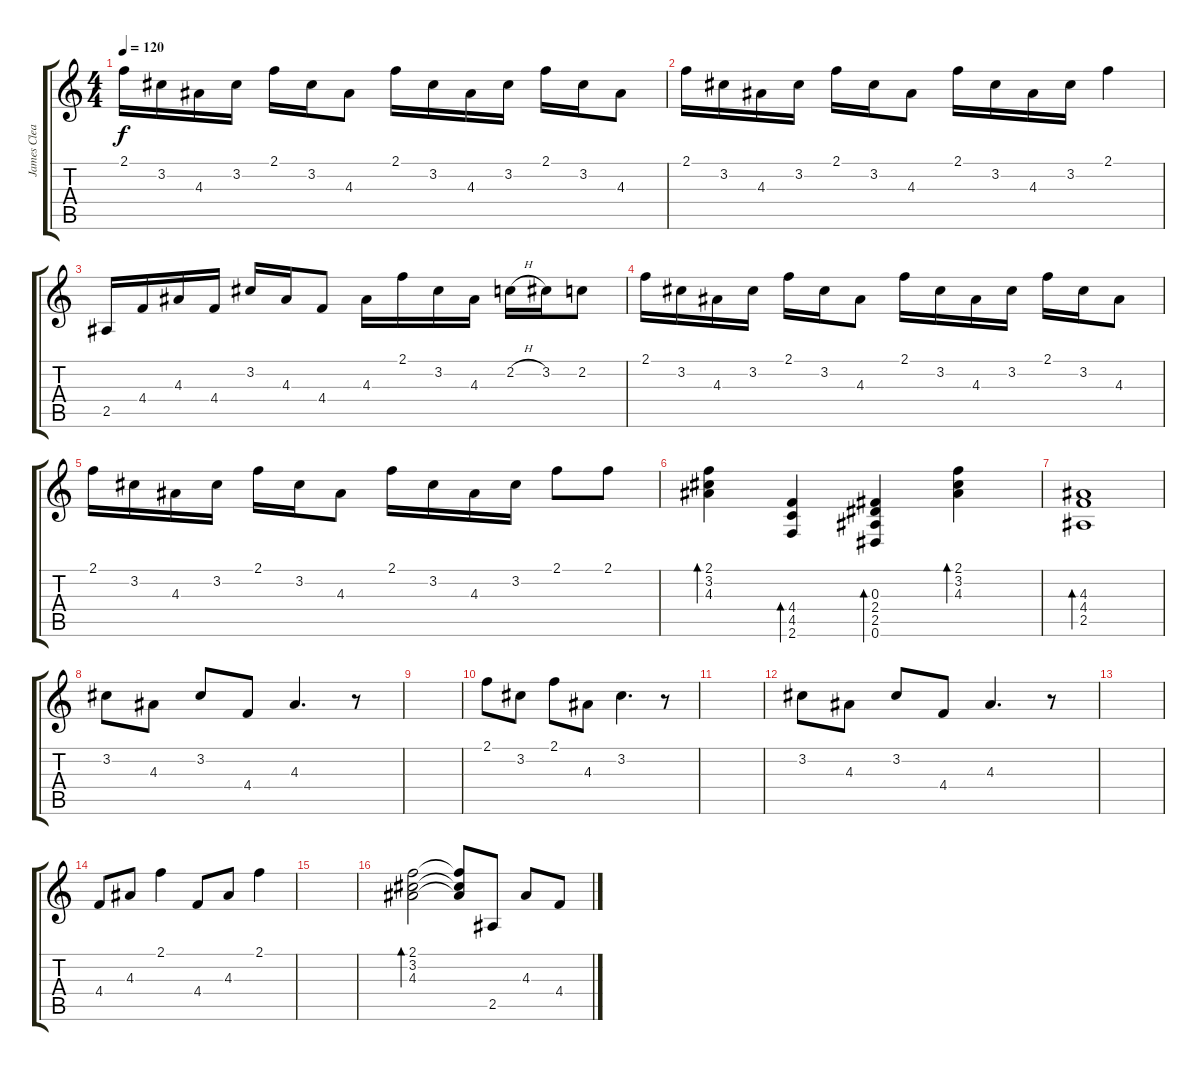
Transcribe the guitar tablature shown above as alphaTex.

\track ("James Clean" "James Clea") {instrument electricguitarclean}
\staff {score tabs}
\tuning (Eb4 Bb3 Gb3 Db3 Ab2 Eb2) {hide}
\ts (4 4)
\tempo 120
\clef g2
\ks c
2.1.16{dy f} 3.2.16 4.3.16 3.2.16 2.1.16 3.2.16 4.3.8 2.1.16 3.2.16 4.3.16 3.2.16 2.1.16 3.2.16 4.3.8 |
2.1.16 3.2.16 4.3.16 3.2.16 2.1.16 3.2.16 4.3.8 2.1.16 3.2.16 4.3.16 3.2.16 2.1.4 |
2.5.16 4.4.16 4.3.16 4.4.16 3.2.16 4.3.16 4.4.8 4.3.16 2.1.16 3.2.16 4.3.16 2.2{h}.16 3.2.16 2.2.8 |
2.1.16 3.2.16 4.3.16 3.2.16 2.1.16 3.2.16 4.3.8 2.1.16 3.2.16 4.3.16 3.2.16 2.1.16 3.2.16 4.3.8 |
2.1.16 3.2.16 4.3.16 3.2.16 2.1.16 3.2.16 4.3.8 2.1.16 3.2.16 4.3.16 3.2.16 2.1.8 2.1.8 |
(2.1 3.2 4.3).4{bd 120} (4.4 4.5 2.6).4{bd 120} (0.3 2.4 2.5 0.6).4{bd 120} (2.1 3.2 4.3).4{bd 120} |
(4.3 4.4 2.5).1{bd 120} |
3.2.8 4.3.8 3.2.8 4.4.8 4.3.4{d} r.8 |
|
2.1.8 3.2.8 2.1.8 4.3.8 3.2.4{d} r.8 |
|
3.2.8 4.3.8 3.2.8 4.4.8 4.3.4{d} r.8 |
|
4.4.8 4.3.8 2.1.4 4.4.8 4.3.8 2.1.4 |
|
(2.1 3.2 4.3).2{bd 120} (2.1{t} 3.2{t} 4.3{t}).8 2.5.8 4.3.8 4.4.8
